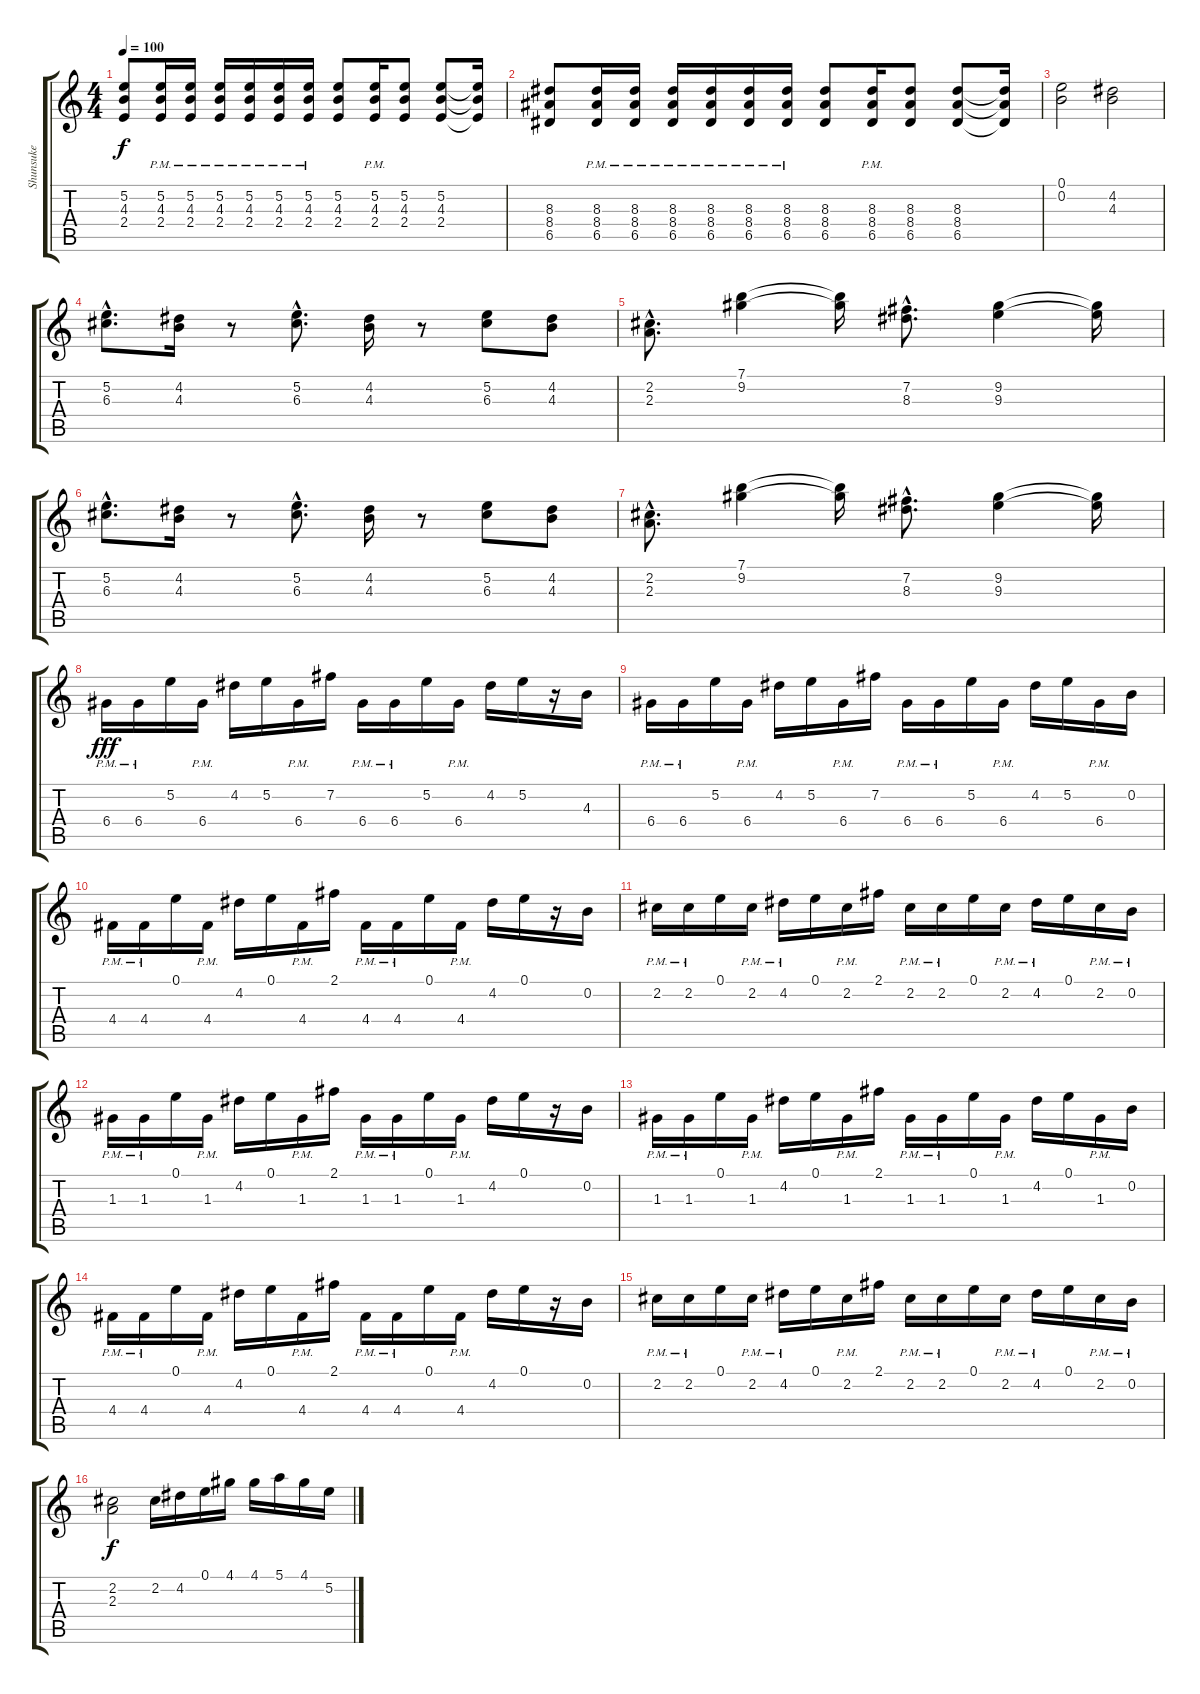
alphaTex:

\track ("Shunsuke" "Shunsuke") {instrument distortionguitar}
\staff {score tabs}
\tuning (E4 B3 G3 D3 A2 E2) {hide}
\ts (4 4)
\tempo 100
\clef g2
\ks c
(5.2 4.3 2.4).8{dy f} (5.2 4.3 2.4{pm}).16 (5.2 4.3 2.4{pm}).16 (5.2 4.3 2.4{pm}).16 (5.2 4.3 2.4{pm}).16 (5.2 4.3 2.4{pm}).16 (5.2 4.3 2.4{pm}).16 (5.2 4.3 2.4).8 (5.2 4.3 2.4{pm}).16 (5.2 4.3 2.4).8 (5.2 4.3 2.4).8 (5.2{t} 4.3{t} 2.4{t}).16 |
(8.3 8.4 6.5).8 (8.3 8.4 6.5{pm}).16 (8.3 8.4 6.5{pm}).16 (8.3 8.4 6.5{pm}).16 (8.3 8.4 6.5{pm}).16 (8.3 8.4 6.5{pm}).16 (8.3 8.4 6.5{pm}).16 (8.3 8.4 6.5).8 (8.3 8.4 6.5{pm}).16 (8.3 8.4 6.5).8 (8.3 8.4 6.5).8 (8.3{t} 8.4{t} 6.5{t}).16 |
(0.1 0.2).2 (4.2 4.3).2 |
(5.2{hac} 6.3{hac}).8{d} (4.2 4.3).16 r.8 (5.2{hac} 6.3{hac}).8{d} (4.2 4.3).16 r.8 (5.2 6.3).8 (4.2 4.3).8 |
(2.2{hac} 2.3{hac}).8{d} (7.1 9.2).4 (7.1{t} 9.2{t}).16 (7.2{hac} 8.3{hac}).8{d} (9.2 9.3).4 (9.2{t} 9.3{t}).16 |
(5.2{hac} 6.3{hac}).8{d} (4.2 4.3).16 r.8 (5.2{hac} 6.3{hac}).8{d} (4.2 4.3).16 r.8 (5.2 6.3).8 (4.2 4.3).8 |
(2.2{hac} 2.3{hac}).8{d} (7.1 9.2).4 (7.1{t} 9.2{t}).16 (7.2{hac} 8.3{hac}).8{d} (9.2 9.3).4 (9.2{t} 9.3{t}).16 |
6.4{pm}.16{dy fff} 6.4{pm}.16 5.2.16 6.4{pm}.16 4.2.16 5.2.16 6.4{pm}.16 7.2.16 6.4{pm}.16 6.4{pm}.16 5.2.16 6.4{pm}.16 4.2.16 5.2.16 r.16 4.3.16 |
6.4{pm}.16 6.4{pm}.16 5.2.16 6.4{pm}.16 4.2.16 5.2.16 6.4{pm}.16 7.2.16 6.4{pm}.16 6.4{pm}.16 5.2.16 6.4{pm}.16 4.2.16 5.2.16 6.4{pm}.16 0.2.16 |
4.4{pm}.16 4.4{pm}.16 0.1.16 4.4{pm}.16 4.2.16 0.1.16 4.4{pm}.16 2.1.16 4.4{pm}.16 4.4{pm}.16 0.1.16 4.4{pm}.16 4.2.16 0.1.16 r.16 0.2.16 |
2.2{pm}.16 2.2{pm}.16 0.1.16 2.2{pm}.16 4.2{pm}.16 0.1.16 2.2{pm}.16 2.1.16 2.2{pm}.16 2.2{pm}.16 0.1.16 2.2{pm}.16 4.2{pm}.16 0.1.16 2.2{pm}.16 0.2{pm}.16 |
1.3{pm}.16 1.3{pm}.16 0.1.16 1.3{pm}.16 4.2.16 0.1.16 1.3{pm}.16 2.1.16 1.3{pm}.16 1.3{pm}.16 0.1.16 1.3{pm}.16 4.2.16 0.1.16 r.16 0.2.16 |
1.3{pm}.16 1.3{pm}.16 0.1.16 1.3{pm}.16 4.2.16 0.1.16 1.3{pm}.16 2.1.16 1.3{pm}.16 1.3{pm}.16 0.1.16 1.3{pm}.16 4.2.16 0.1.16 1.3{pm}.16 0.2.16 |
4.4{pm}.16 4.4{pm}.16 0.1.16 4.4{pm}.16 4.2.16 0.1.16 4.4{pm}.16 2.1.16 4.4{pm}.16 4.4{pm}.16 0.1.16 4.4{pm}.16 4.2.16 0.1.16 r.16 0.2.16 |
2.2{pm}.16 2.2{pm}.16 0.1.16 2.2{pm}.16 4.2{pm}.16 0.1.16 2.2{pm}.16 2.1.16 2.2{pm}.16 2.2{pm}.16 0.1.16 2.2{pm}.16 4.2{pm}.16 0.1.16 2.2{pm}.16 0.2{pm}.16 |
(2.2 2.3).2{dy f instrument distortionguitar} 2.2.16 4.2.16 0.1.16 4.1.16 4.1.16 5.1.16 4.1.16 5.2.16
